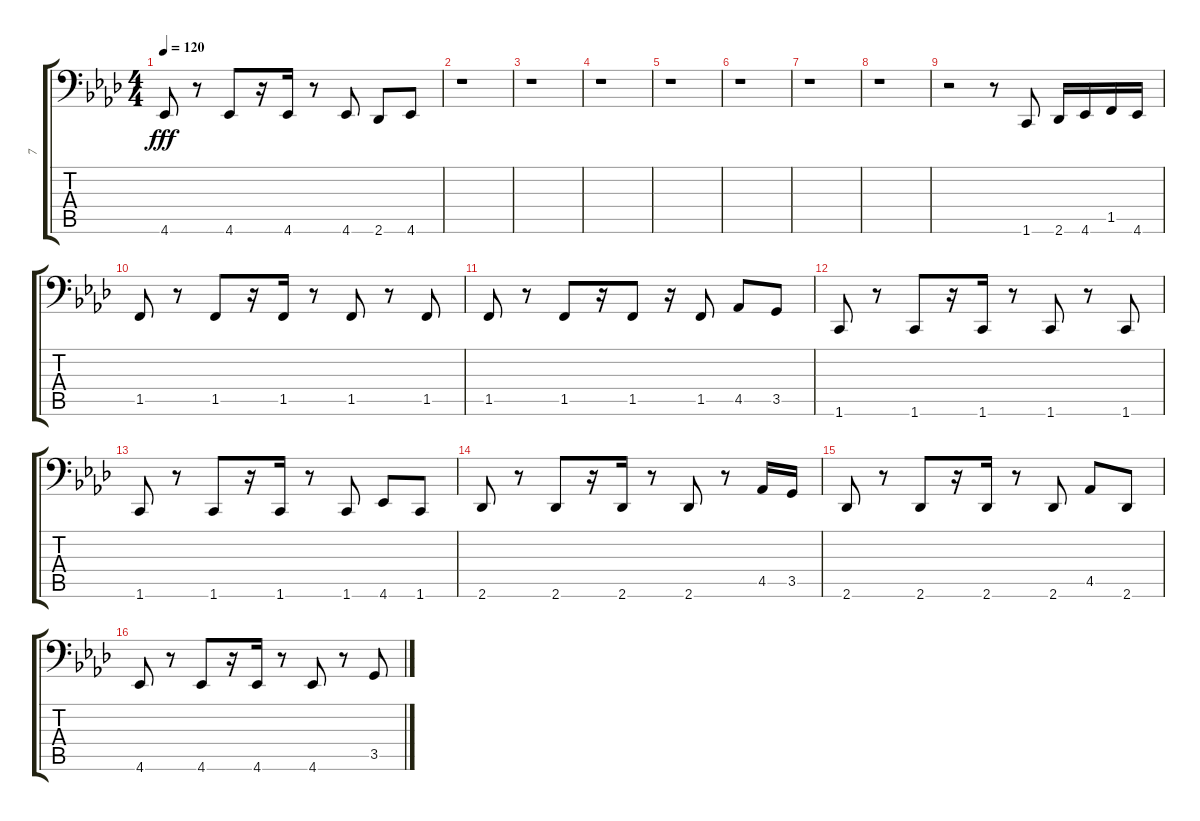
\track ("7" "7") {instrument electricbassfinger}
\staff {score tabs}
\tuning (C3 G2 D2 A1 E1 B0) {hide}
\ts (4 4)
\tempo 120
\clef f4
\ks fminor
4.6.8{dy fff} r.8 4.6.8 r.16 4.6.16 r.8 4.6.8 2.6.8 4.6.8 |
\ks ab
r.1 |
r.1 |
r.1 |
r.1 |
r.1 |
r.1 |
r.1 |
r.2 r.8 1.6.8 2.6.16 4.6.16 1.5.16 4.6.16 |
\ks fminor
1.5.8 r.8 1.5.8 r.16 1.5.16 r.8 1.5.8 r.8 1.5.8 |
1.5.8 r.8 1.5.8 r.16 1.5.8 r.16 1.5.8 4.5.8 3.5.8 |
1.6.8 r.8 1.6.8 r.16 1.6.16 r.8 1.6.8 r.8 1.6.8 |
1.6.8 r.8 1.6.8 r.16 1.6.16 r.8 1.6.8 4.6.8 1.6.8 |
2.6.8 r.8 2.6.8 r.16 2.6.16 r.8 2.6.8 r.8 4.5.16 3.5.16 |
2.6.8 r.8 2.6.8 r.16 2.6.16 r.8 2.6.8 4.5.8 2.6.8 |
4.6.8 r.8 4.6.8 r.16 4.6.16 r.8 4.6.8 r.8 3.5.8
